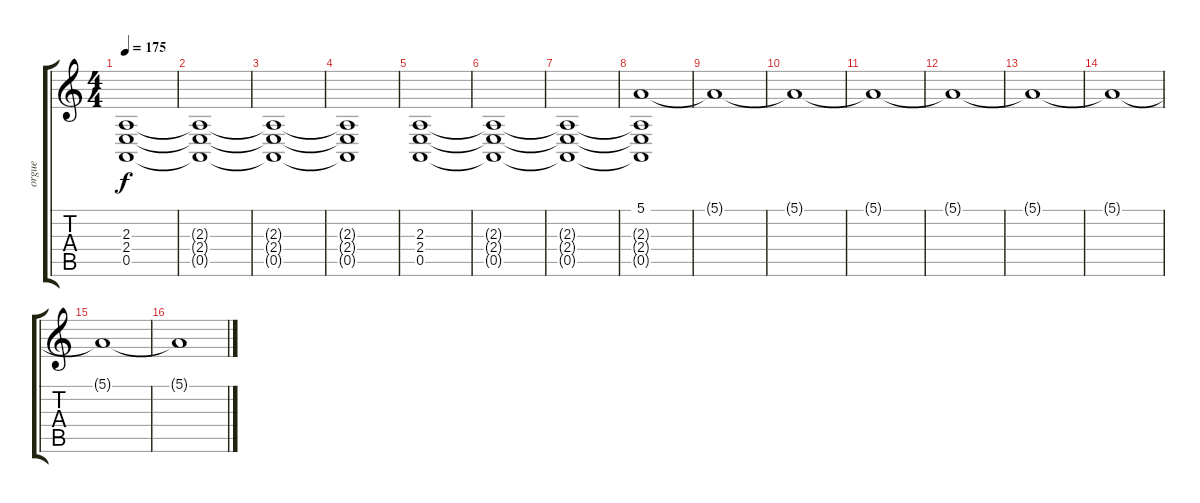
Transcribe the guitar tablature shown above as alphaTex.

\track ("orgue" "orgue") {instrument churchorgan}
\staff {score tabs}
\tuning (E4 B3 G3 D3 A2 E2) {hide}
\ts (4 4)
\tempo 175
\clef g2
\ks c
(2.3 2.4 0.5).1{dy f} |
(2.3{t} 2.4{t} 0.5{t}).1 |
(2.3{t} 2.4{t} 0.5{t}).1 |
(2.3{t} 2.4{t} 0.5{t}).1 |
(2.3 2.4 0.5).1 |
(2.3{t} 2.4{t} 0.5{t}).1 |
(2.3{t} 2.4{t} 0.5{t}).1 |
(5.1 2.3{t} 2.4{t} 0.5{t}).1{volume 4} |
5.1{t}.1 |
5.1{t}.1 |
5.1{t}.1{volume 7} |
5.1{t}.1 |
5.1{t}.1{volume 9} |
5.1{t}.1 |
5.1{t}.1{volume 12} |
5.1{t}.1
